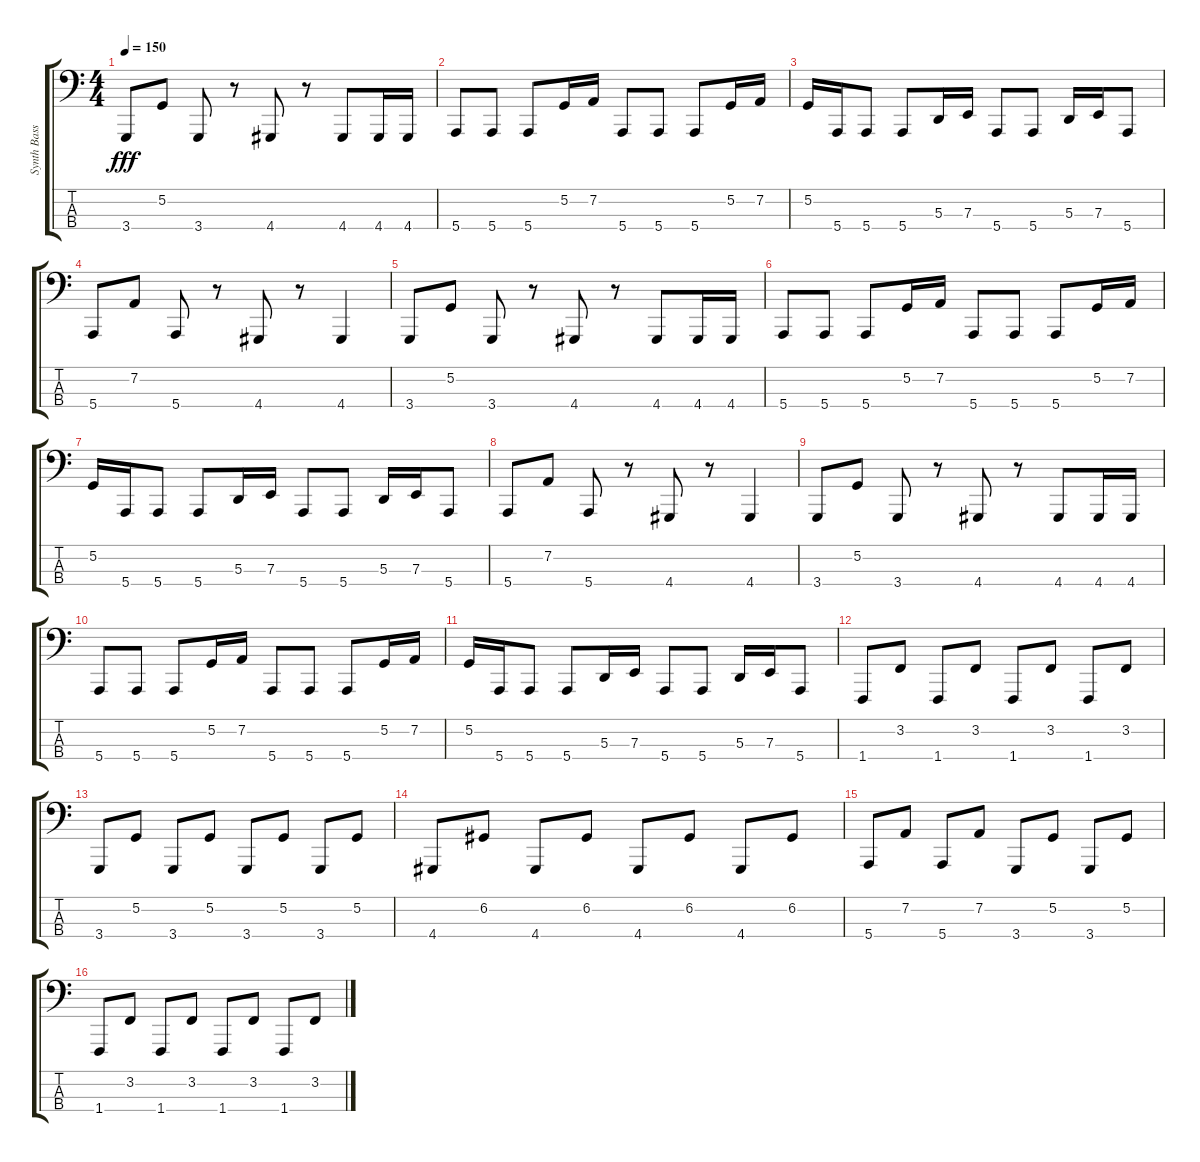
\track ("Synth Bass" "Synth Bass") {instrument synthbrass1}
\staff {score tabs}
\tuning (G2 D2 A1 E1) {hide}
\ts (4 4)
\tempo 150
\clef f4
\ks c
3.4.8{dy fff} 5.2.8 3.4.8 r.8 4.4.8 r.8 4.4.8 4.4.16 4.4.16 |
5.4.8 5.4.8 5.4.8 5.2.16 7.2.16 5.4.8 5.4.8 5.4.8 5.2.16 7.2.16 |
5.2.16 5.4.16 5.4.8 5.4.8 5.3.16 7.3.16 5.4.8 5.4.8 5.3.16 7.3.16 5.4.8 |
5.4.8 7.2.8 5.4.8 r.8 4.4.8 r.8 4.4.4 |
3.4.8 5.2.8 3.4.8 r.8 4.4.8 r.8 4.4.8 4.4.16 4.4.16 |
5.4.8 5.4.8 5.4.8 5.2.16 7.2.16 5.4.8 5.4.8 5.4.8 5.2.16 7.2.16 |
5.2.16 5.4.16 5.4.8 5.4.8 5.3.16 7.3.16 5.4.8 5.4.8 5.3.16 7.3.16 5.4.8 |
5.4.8 7.2.8 5.4.8 r.8 4.4.8 r.8 4.4.4 |
3.4.8 5.2.8 3.4.8 r.8 4.4.8 r.8 4.4.8 4.4.16 4.4.16 |
5.4.8 5.4.8 5.4.8 5.2.16 7.2.16 5.4.8 5.4.8 5.4.8 5.2.16 7.2.16 |
5.2.16 5.4.16 5.4.8 5.4.8 5.3.16 7.3.16 5.4.8 5.4.8 5.3.16 7.3.16 5.4.8 |
1.4.8 3.2.8 1.4.8 3.2.8 1.4.8 3.2.8 1.4.8 3.2.8 |
3.4.8 5.2.8 3.4.8 5.2.8 3.4.8 5.2.8 3.4.8 5.2.8 |
4.4.8 6.2.8 4.4.8 6.2.8 4.4.8 6.2.8 4.4.8 6.2.8 |
5.4.8 7.2.8 5.4.8 7.2.8 3.4.8 5.2.8 3.4.8 5.2.8 |
1.4.8 3.2.8 1.4.8 3.2.8 1.4.8 3.2.8 1.4.8 3.2.8
